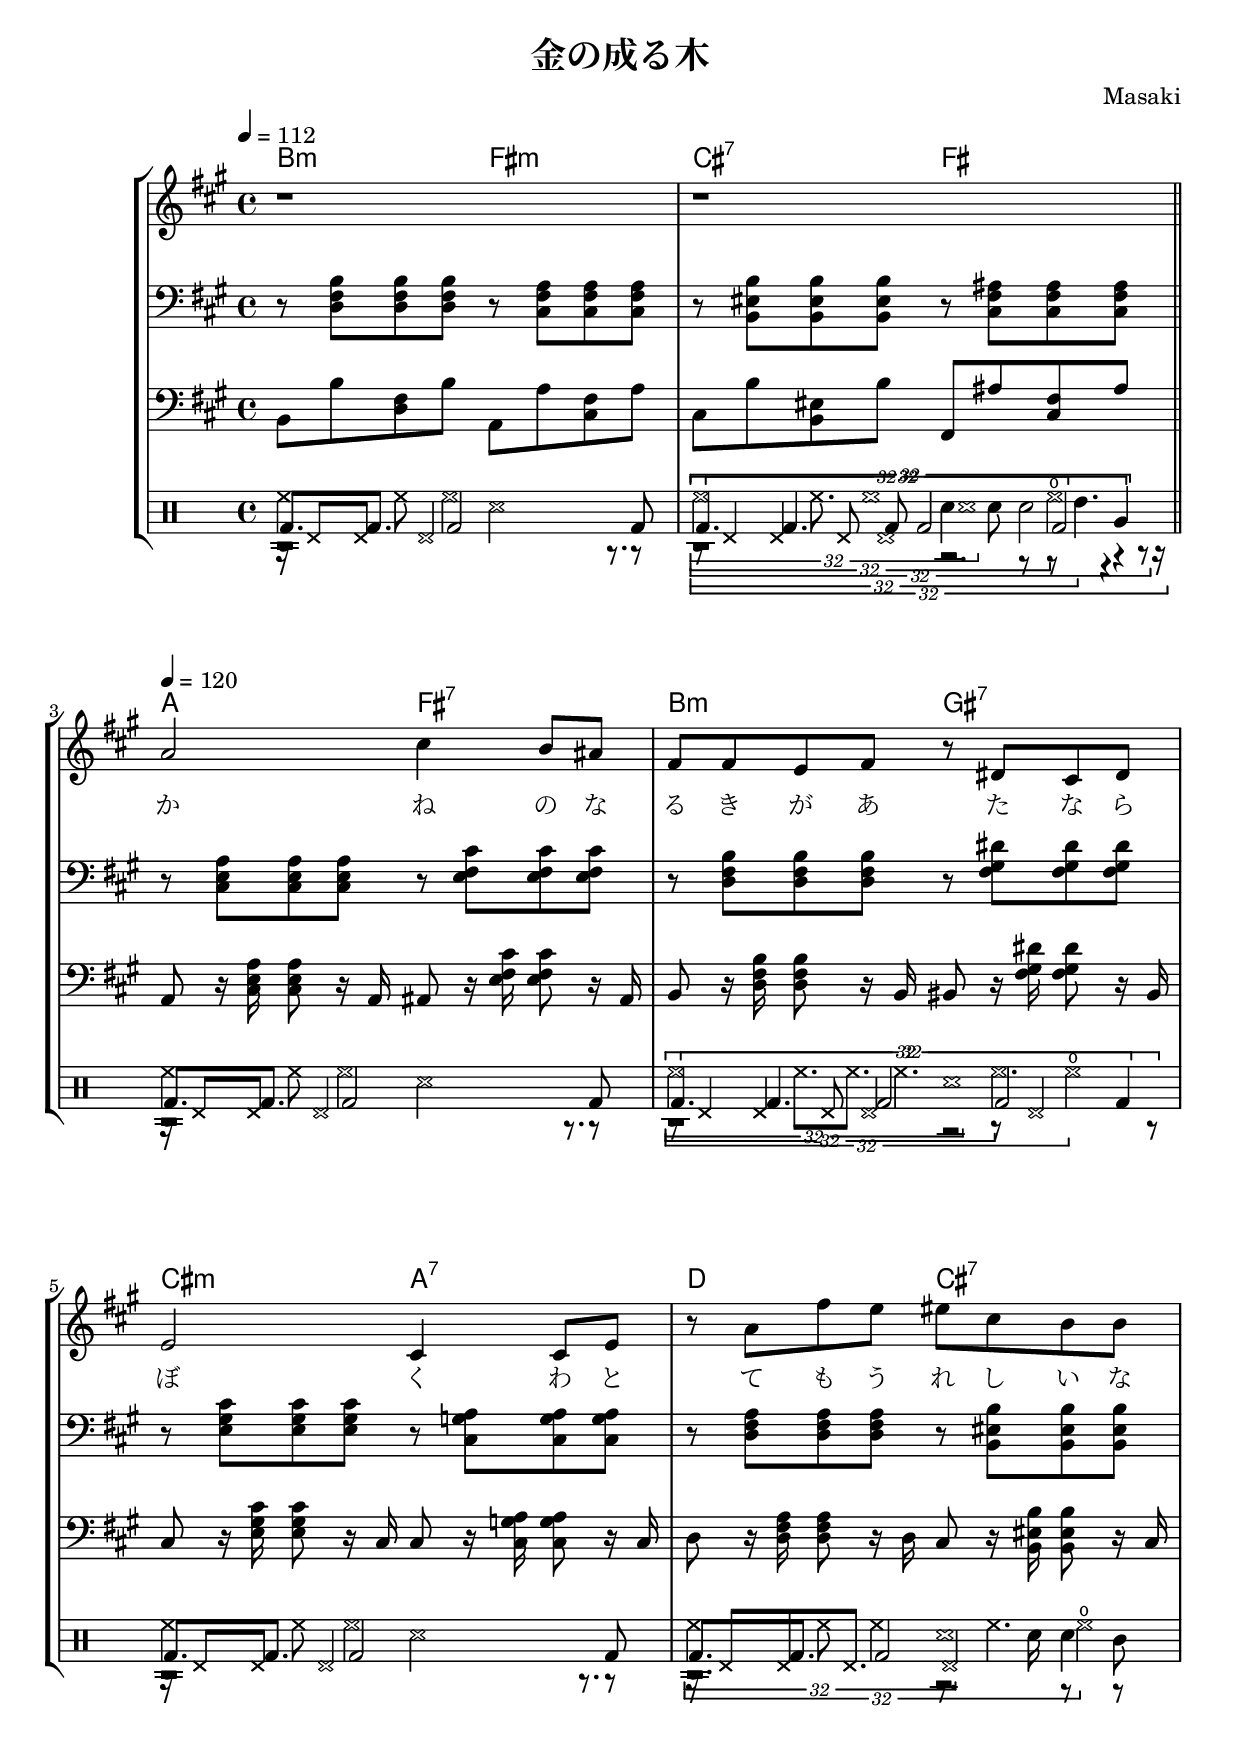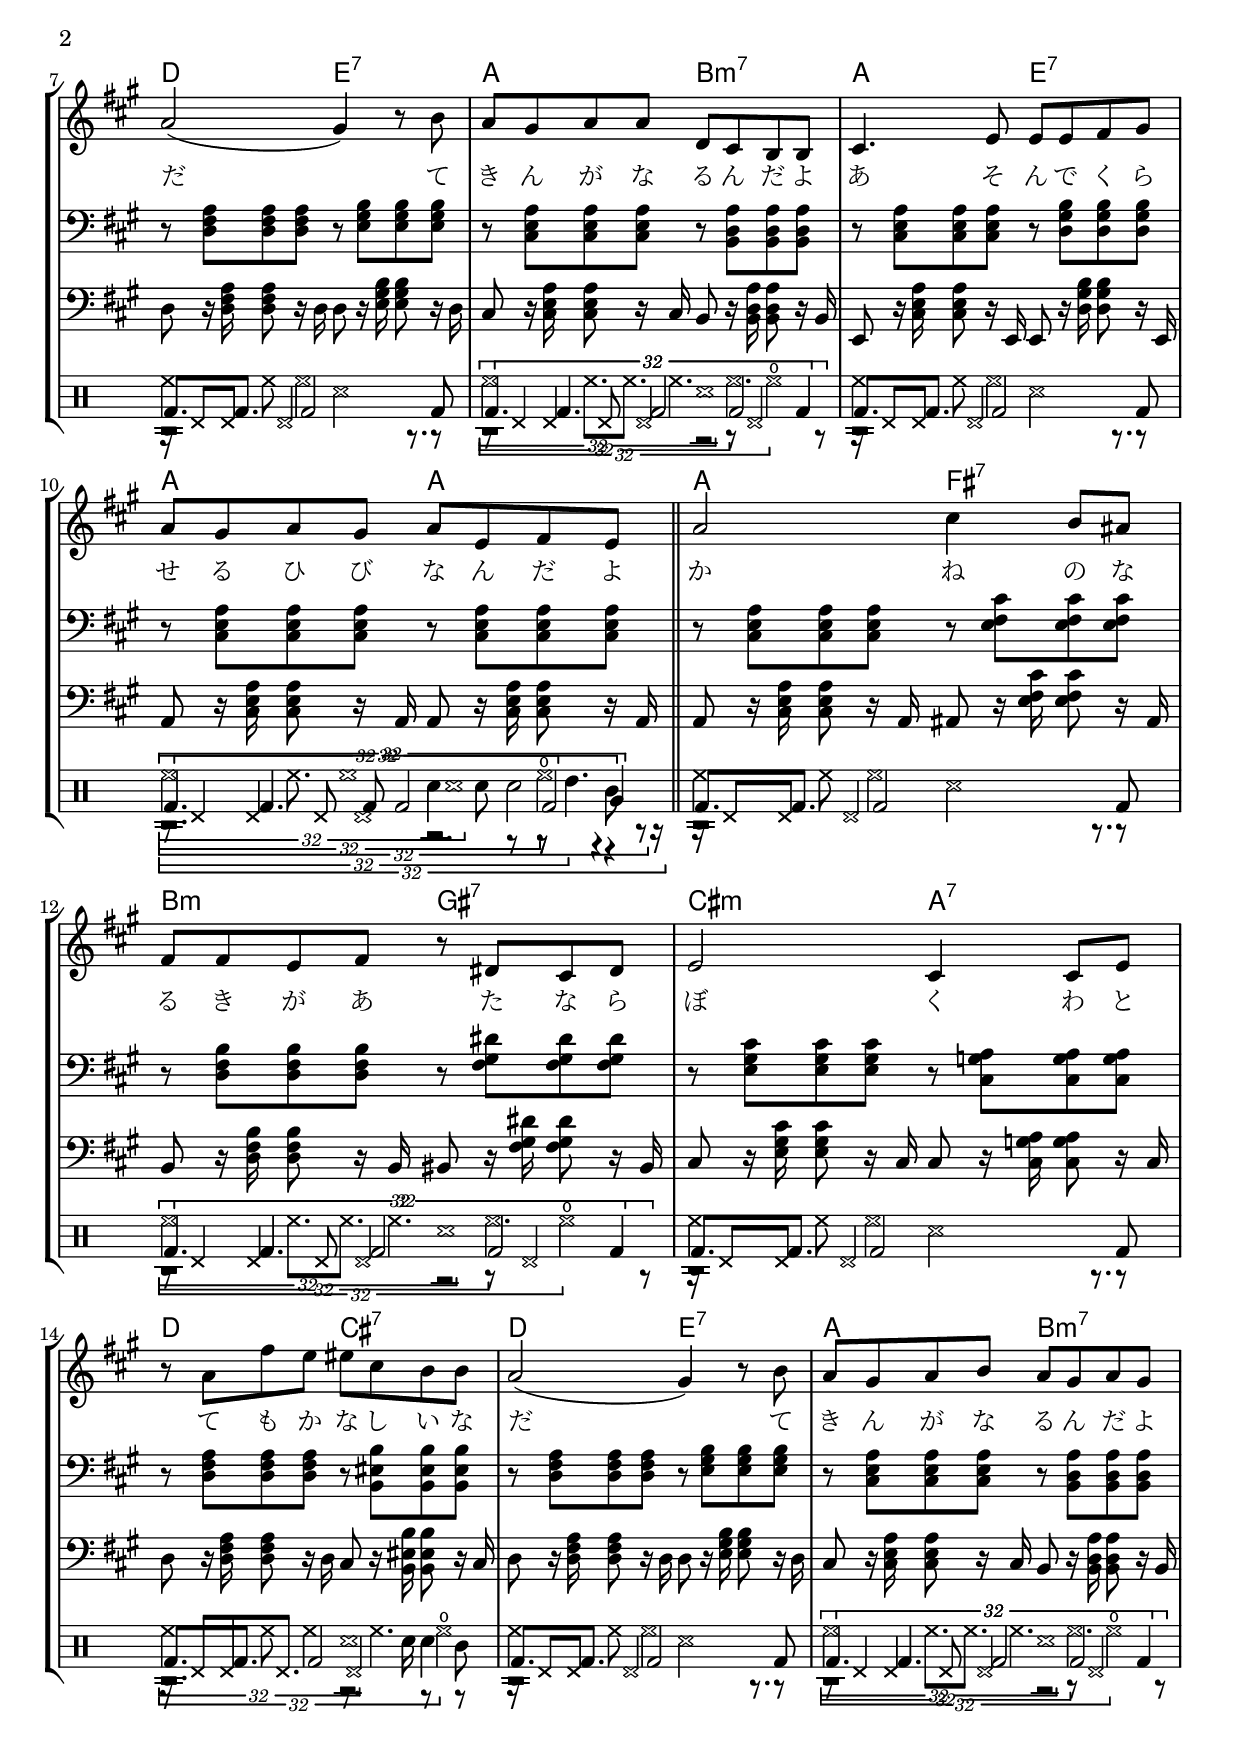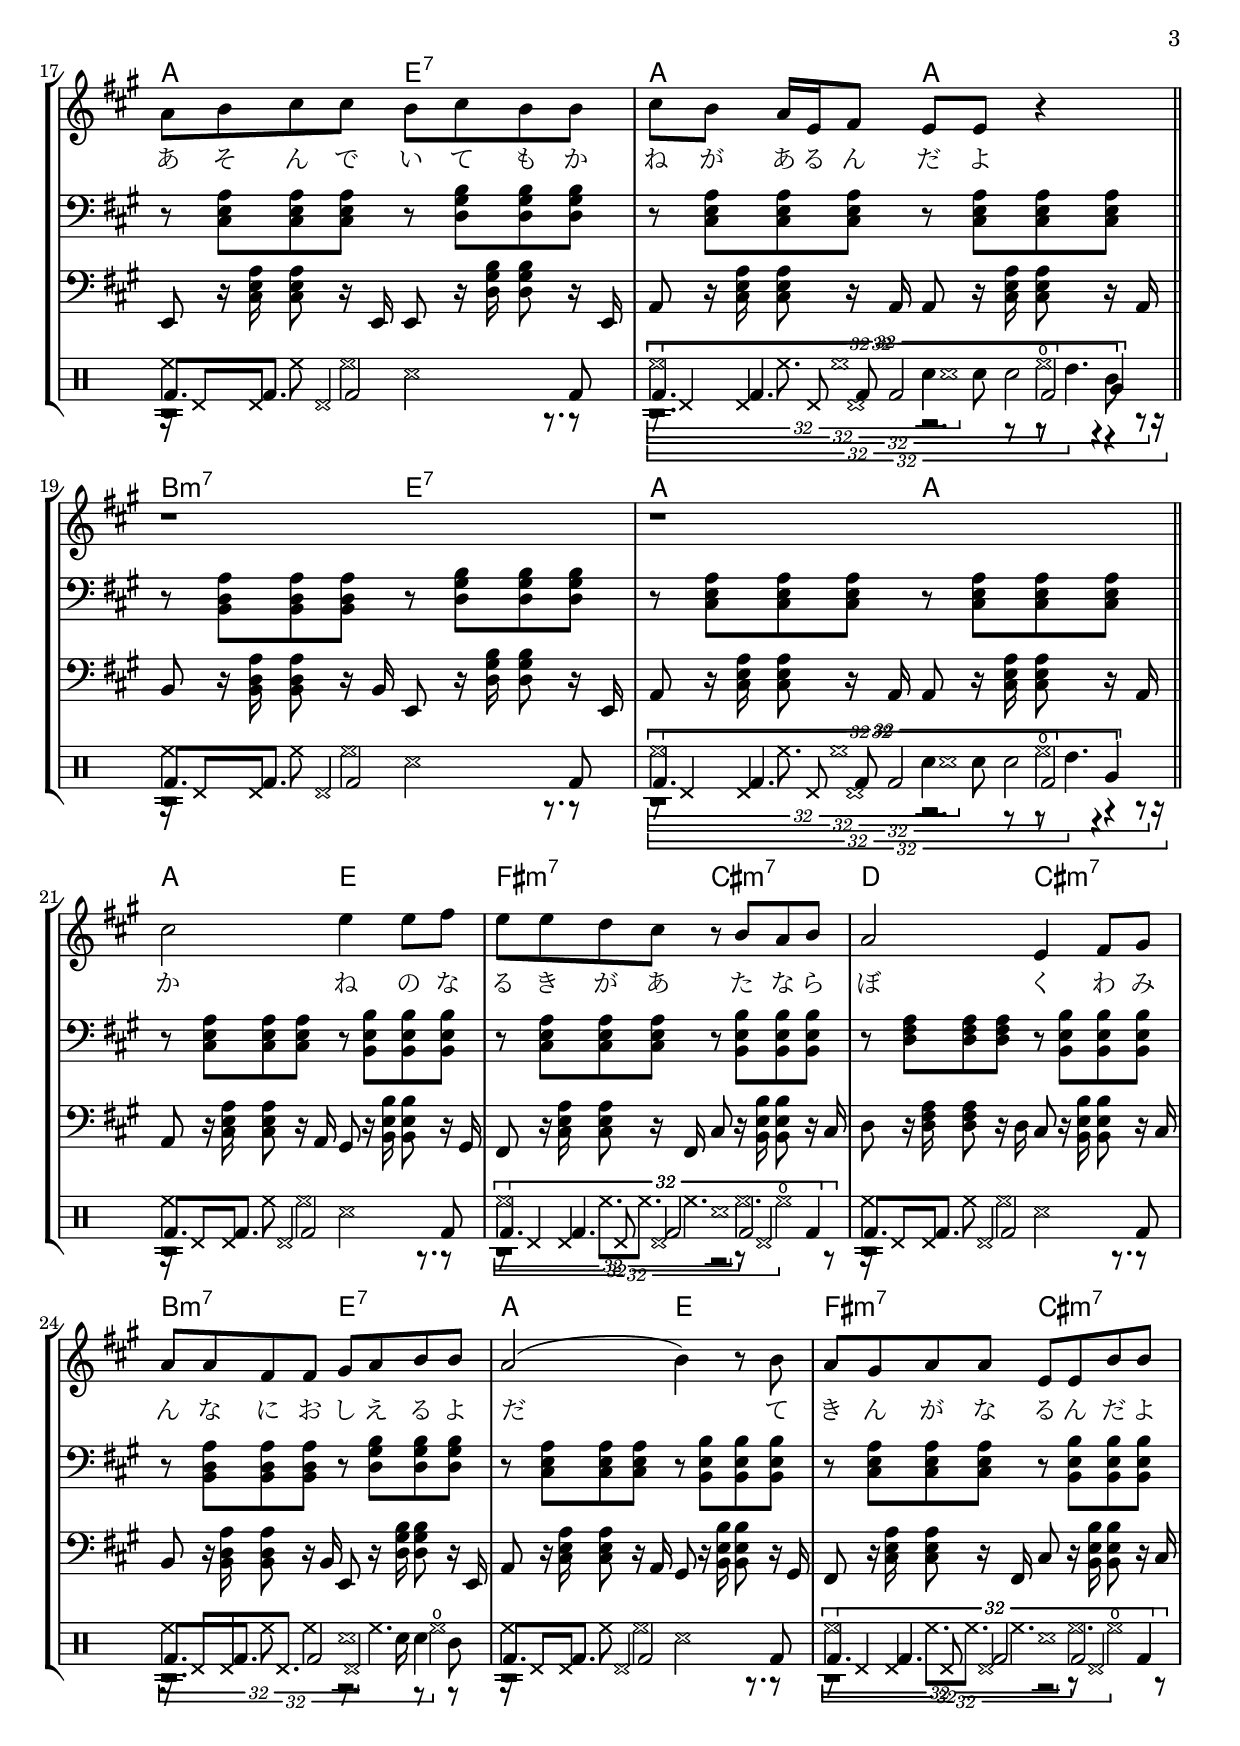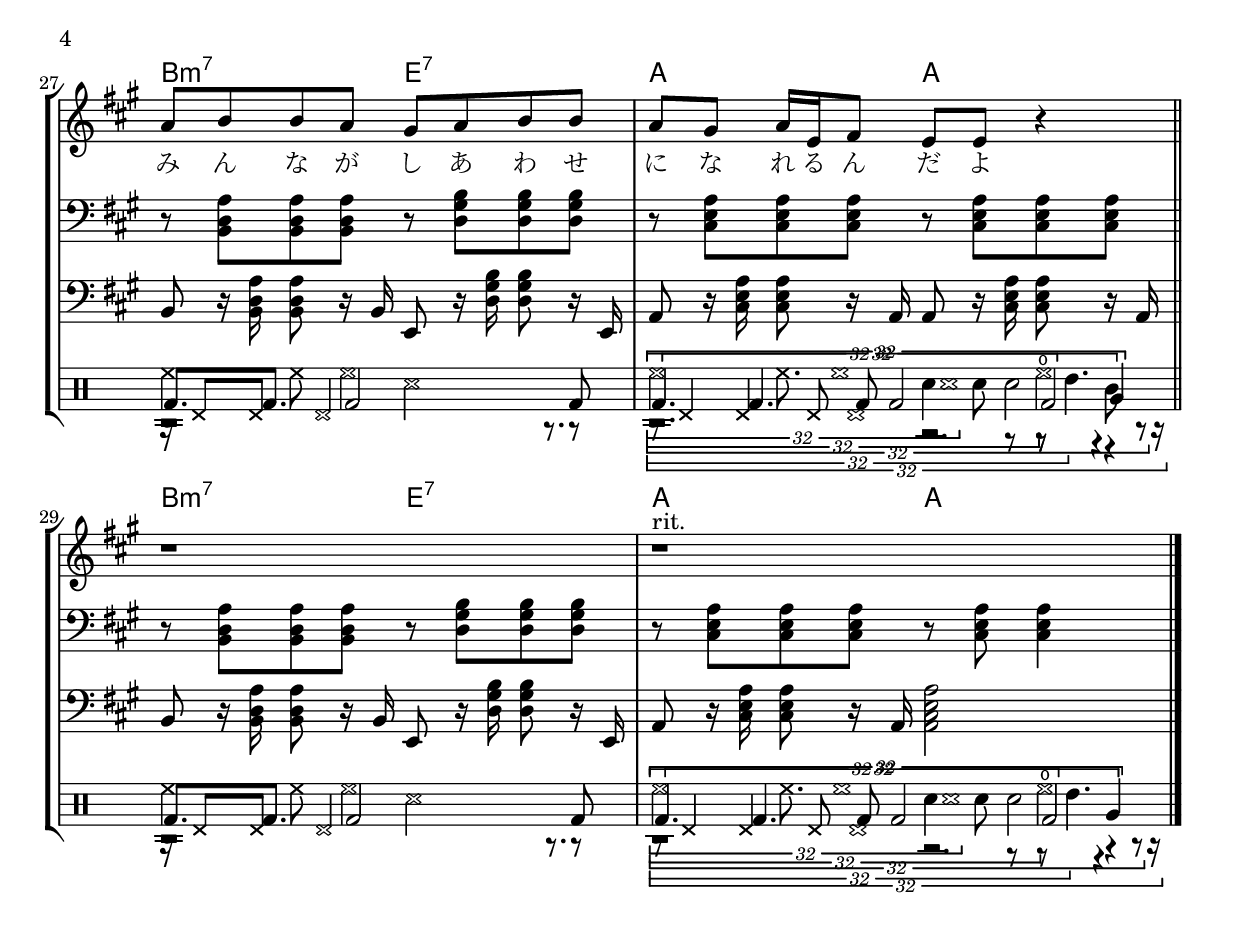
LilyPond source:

\version "2.12.1"

\header {
	title = \markup {金の成る木}
	composer = \markup \center-column {Masaki}
}

harmony = \chordmode {
	b2:m fis:m cis:7 fis 

	a fis:7 b:m gis:7 cis:m a:7 d cis:7 d e:7 a b:min7 a e:7 a a 

	a fis:7 b:m gis:7 cis:m a:7 d cis:7 d e:7 a b:min7 a e:7 a a 

	b:min7 e:7 a a 

	a e fis:min7 cis:min7 d cis:min7 b:min7 e:7 a e fis:min7 cis:min7 b:min7 e:7 a a 

	b:min7 e:7 a a 
}

melody = {
	\key a \major
	\tempo 4 = 112
	r1 | r1   
	\set Staff.midiInstrument = #"mmi0.48"
		\tempo 4 = 120
 a'2  cis''4  b'8  ais'8 
	fis'8  fis'8  e'8  fis'8  r8  dis'8  cis'8  dis'8 
	e'2  cis'4  cis'8  e'8 
	r8  a'8  fis''8  e''8  eis''8  cis''8  b'8  b'8 
	a'2  (gis'4)  r8  b'8 
	a'8  gis'8  a'8  a'8  d'8  cis'8  b8  b8 
	cis'4.  e'8  e'8  e'8  fis'8  gis'8 
	a'8  gis'8  a'8  gis'8  a'8  e'8  fis'8  e'8
	\set Staff.midiInstrument = #"mmi0.48"
	 a'2  cis''4  b'8  ais'8 
	fis'8  fis'8  e'8  fis'8  r8  dis'8  cis'8  dis'8 
	e'2  cis'4  cis'8  e'8 
	r8  a'8  fis''8  e''8  eis''8  cis''8  b'8  b'8 
	a'2  (gis'4)  r8  b'8 
	a'8  gis'8  a'8  b'8  a'8  gis'8  a'8  gis'8 
	a'8  b'8  cis''8  cis''8  b'8  cis''8  b'8  b'8 
	cis''8  b'8  a'16  e'16  fis'8  e'8  e'8  	r4 	r1 | r1   
	\set Staff.midiInstrument = #"mmi0.48"
	 cis''2  e''4  e''8  fis''8 
	e''8  e''8  d''8  cis''8  r8  b'8  a'8  b'8 
	a'2  e'4  fis'8  gis'8 
	a'8  a'8  fis'8  fis'8  gis'8  a'8  b'8  b'8 
	a'2  (b'4)  r8  b'8 
	a'8  gis'8  a'8  a'8  e'8  e'8  b'8  b'8 
	a'8  b'8  b'8  a'8  gis'8  a'8  b'8  b'8 
	a'8  gis'8  a'16  e'16  fis'8  e'8  e'8  	r4 	r1 | r1^"rit." \bar "|."
}

words = \lyricmode {
	
	か  ね  の  な  る  き  が  あ  た  な  ら  ぼ  く  わ  と  て  も  う  れ  し  い  な  だ  て  き  ん  が  な  る  ん  だ  よ  あ  そ  ん  で  く  ら  せ  る  ひ  び  な  ん  だ  よ  
	か  ね  の  な  る  き  が  あ  た  な  ら  ぼ  く  わ  と  て  も  か  な  し  い  な  だ  て  き  ん  が  な  る  ん  だ  よ  あ  そ  ん  で  い  て  も  か  ね  が  あ  る  ん  だ  よ  
	
	か  ね  の  な  る  き  が  あ  た  な  ら  ぼ  く  わ  み  ん  な  に  お  し  え  る  よ  だ  て  き  ん  が  な  る  ん  だ  よ  み  ん  な  が  し  あ  わ  せ  に  な  れ  る  ん  だ  よ  
	
}

tempochange = {
	\tempo 4 = 112
	r1 | r1 \bar "||"
	\tempo 4 = 120
	r1 | r1 | r1 | r1 | r1 | r1 | r1 | r1 \bar "||"
	\tempo 4 = 120
	r1 | r1 | r1 | r1 | r1 | r1 | r1 | r1 \bar "||"
	\tempo 4 = 120
	r1 | r1 \bar "||"
	\tempo 4 = 120
	r1 | r1 | r1 | r1 | r1 | r1 | r1 | r1 \bar "||"
	\tempo 4 = 120
	r1 | \tempo 4 = 90 r2 \tempo 4 = 80 r2 \bar "|."
}

mainacc = {
	\clef bass
	\set Staff.midiInstrument = #"Acoustic Guitar (nylon)"
	\key a \major
	\tempo 4 = 112
	r8 <d fis b>8 <d fis b>8 <d fis b>8
	r8 <cis fis a>8 <cis fis a>8 <cis fis a>8
	r8 <b, eis b>8 <b, eis b>8 <b, eis b>8
	r8 <cis fis ais>8 <cis fis ais>8 <cis fis ais>8
	\bar "||"

	\set Staff.midiInstrument = #"Acoustic Guitar (nylon)"
	\tempo 4 = 120
	r8 <cis e a>8 <cis e a>8 <cis e a>8
	r8 <e fis cis'>8 <e fis cis'>8 <e fis cis'>8
	r8 <d fis b>8 <d fis b>8 <d fis b>8
	r8 <fis gis dis'>8 <fis gis dis'>8 <fis gis dis'>8
	r8 <e gis cis'>8 <e gis cis'>8 <e gis cis'>8
	r8 <cis g a>8 <cis g a>8 <cis g a>8
	r8 <d fis a>8 <d fis a>8 <d fis a>8
	r8 <b, eis b>8 <b, eis b>8 <b, eis b>8
	r8 <d fis a>8 <d fis a>8 <d fis a>8
	r8 <e gis b>8 <e gis b>8 <e gis b>8
	r8 <cis e a>8 <cis e a>8 <cis e a>8
	r8 <b, d a>8 <b, d a>8 <b, d a>8
	r8 <cis e a>8 <cis e a>8 <cis e a>8
	r8 <d gis b>8 <d gis b>8 <d gis b>8
	r8 <cis e a>8 <cis e a>8 <cis e a>8
	r8 <cis e a>8 <cis e a>8 <cis e a>8
	\bar "||"

	\set Staff.midiInstrument = #"Acoustic Guitar (nylon)"
	r8 <cis e a>8 <cis e a>8 <cis e a>8
	r8 <e fis cis'>8 <e fis cis'>8 <e fis cis'>8
	r8 <d fis b>8 <d fis b>8 <d fis b>8
	r8 <fis gis dis'>8 <fis gis dis'>8 <fis gis dis'>8
	r8 <e gis cis'>8 <e gis cis'>8 <e gis cis'>8
	r8 <cis g a>8 <cis g a>8 <cis g a>8
	r8 <d fis a>8 <d fis a>8 <d fis a>8
	r8 <b, eis b>8 <b, eis b>8 <b, eis b>8
	r8 <d fis a>8 <d fis a>8 <d fis a>8
	r8 <e gis b>8 <e gis b>8 <e gis b>8
	r8 <cis e a>8 <cis e a>8 <cis e a>8
	r8 <b, d a>8 <b, d a>8 <b, d a>8
	r8 <cis e a>8 <cis e a>8 <cis e a>8
	r8 <d gis b>8 <d gis b>8 <d gis b>8
	r8 <cis e a>8 <cis e a>8 <cis e a>8
	r8 <cis e a>8 <cis e a>8 <cis e a>8
	\bar "||"

	\set Staff.midiInstrument = #"Acoustic Guitar (nylon)"
	r8 <b, d a>8 <b, d a>8 <b, d a>8
	r8 <d gis b>8 <d gis b>8 <d gis b>8
	r8 <cis e a>8 <cis e a>8 <cis e a>8
	r8 <cis e a>8 <cis e a>8 <cis e a>8
	\bar "||"

	\set Staff.midiInstrument = #"Acoustic Guitar (nylon)"
	r8 <cis e a>8 <cis e a>8 <cis e a>8
	r8 <b, e b>8 <b, e b>8 <b, e b>8
	r8 <cis e a>8 <cis e a>8 <cis e a>8
	r8 <b, e b>8 <b, e b>8 <b, e b>8
	r8 <d fis a>8 <d fis a>8 <d fis a>8
	r8 <b, e b>8 <b, e b>8 <b, e b>8
	r8 <b, d a>8 <b, d a>8 <b, d a>8
	r8 <d gis b>8 <d gis b>8 <d gis b>8
	r8 <cis e a>8 <cis e a>8 <cis e a>8
	r8 <b, e b>8 <b, e b>8 <b, e b>8
	r8 <cis e a>8 <cis e a>8 <cis e a>8
	r8 <b, e b>8 <b, e b>8 <b, e b>8
	r8 <b, d a>8 <b, d a>8 <b, d a>8
	r8 <d gis b>8 <d gis b>8 <d gis b>8
	r8 <cis e a>8 <cis e a>8 <cis e a>8
	r8 <cis e a>8 <cis e a>8 <cis e a>8
	\bar "||"

	\set Staff.midiInstrument = #"Acoustic Guitar (nylon)"
	r8 <b, d a>8 <b, d a>8 <b, d a>8
	r8 <d gis b>8 <d gis b>8 <d gis b>8
	r8 <cis e a>8 <cis e a>8 <cis e a>8
	r8 <cis e a>8 <cis e a>4
	\bar "|."
}

subacc = {
	\clef bass
	\set Staff.midiInstrument = #"Acoustic Guitar (steel)"
	\key a \major
	\tempo 4 = 112
	b,8 b <d fis> b
	a,8 a <cis fis> a
	cis8 b <b, eis> b
	fis,8 ais <cis fis> ais
	\bar "||"

	\set Staff.midiInstrument = #"Acoustic Guitar (steel)"
	\tempo 4 = 120
	a,8 r16 <cis e a>16 <cis e a>8 r16 a,16
	ais,8 r16 <e fis cis'>16 <e fis cis'>8 r16 ais,16
	b,8 r16 <d fis b>16 <d fis b>8 r16 b,16
	bis,8 r16 <fis gis dis'>16 <fis gis dis'>8 r16 bis,16
	cis8 r16 <e gis cis'>16 <e gis cis'>8 r16 cis16
	cis8 r16 <cis g a>16 <cis g a>8 r16 cis16
	d8 r16 <d fis a>16 <d fis a>8 r16 d16
	cis8 r16 <b, eis b>16 <b, eis b>8 r16 cis16
	d8 r16 <d fis a>16 <d fis a>8 r16 d16
	d8 r16 <e gis b>16 <e gis b>8 r16 d16
	cis8 r16 <cis e a>16 <cis e a>8 r16 cis16
	b,8 r16 <b, d a>16 <b, d a>8 r16 b,16
	e,8 r16 <cis e a>16 <cis e a>8 r16 e,16
	e,8 r16 <d gis b>16 <d gis b>8 r16 e,16
	a,8 r16 <cis e a>16 <cis e a>8 r16 a,16
	a,8 r16 <cis e a>16 <cis e a>8 r16 a,16
	\bar "||"

	\set Staff.midiInstrument = #"Acoustic Guitar (steel)"
	a,8 r16 <cis e a>16 <cis e a>8 r16 a,16
	ais,8 r16 <e fis cis'>16 <e fis cis'>8 r16 ais,16
	b,8 r16 <d fis b>16 <d fis b>8 r16 b,16
	bis,8 r16 <fis gis dis'>16 <fis gis dis'>8 r16 bis,16
	cis8 r16 <e gis cis'>16 <e gis cis'>8 r16 cis16
	cis8 r16 <cis g a>16 <cis g a>8 r16 cis16
	d8 r16 <d fis a>16 <d fis a>8 r16 d16
	cis8 r16 <b, eis b>16 <b, eis b>8 r16 cis16
	d8 r16 <d fis a>16 <d fis a>8 r16 d16
	d8 r16 <e gis b>16 <e gis b>8 r16 d16
	cis8 r16 <cis e a>16 <cis e a>8 r16 cis16
	b,8 r16 <b, d a>16 <b, d a>8 r16 b,16
	e,8 r16 <cis e a>16 <cis e a>8 r16 e,16
	e,8 r16 <d gis b>16 <d gis b>8 r16 e,16
	a,8 r16 <cis e a>16 <cis e a>8 r16 a,16
	a,8 r16 <cis e a>16 <cis e a>8 r16 a,16
	\bar "||"

	\set Staff.midiInstrument = #"Acoustic Guitar (steel)"
	b,8 r16 <b, d a>16 <b, d a>8 r16 b,16
	e,8 r16 <d gis b>16 <d gis b>8 r16 e,16
	a,8 r16 <cis e a>16 <cis e a>8 r16 a,16
	a,8 r16 <cis e a>16 <cis e a>8 r16 a,16
	\bar "||"

	\set Staff.midiInstrument = #"Acoustic Guitar (steel)"
	a,8 r16 <cis e a>16 <cis e a>8 r16 a,16
	gis,8 r16 <b, e b>16 <b, e b>8 r16 gis,16
	fis,8 r16 <cis e a>16 <cis e a>8 r16 fis,16
	cis8 r16 <b, e b>16 <b, e b>8 r16 cis16
	d8 r16 <d fis a>16 <d fis a>8 r16 d16
	cis8 r16 <b, e b>16 <b, e b>8 r16 cis16
	b,8 r16 <b, d a>16 <b, d a>8 r16 b,16
	e,8 r16 <d gis b>16 <d gis b>8 r16 e,16
	a,8 r16 <cis e a>16 <cis e a>8 r16 a,16
	gis,8 r16 <b, e b>16 <b, e b>8 r16 gis,16
	fis,8 r16 <cis e a>16 <cis e a>8 r16 fis,16
	cis8 r16 <b, e b>16 <b, e b>8 r16 cis16
	b,8 r16 <b, d a>16 <b, d a>8 r16 b,16
	e,8 r16 <d gis b>16 <d gis b>8 r16 e,16
	a,8 r16 <cis e a>16 <cis e a>8 r16 a,16
	a,8 r16 <cis e a>16 <cis e a>8 r16 a,16
	\bar "||"

	\set Staff.midiInstrument = #"Acoustic Guitar (steel)"
	b,8 r16 <b, d a>16 <b, d a>8 r16 b,16
	e,8 r16 <d gis b>16 <d gis b>8 r16 e,16
	a,8 r16 <cis e a>16 <cis e a>8 r16 a,16
	<a, cis e a>2
	\bar "|."
}

percA = {
	\drummode {
	hh4 hh8 hh2 r8  |\times 16/32{ hh2 hh8. hh1 r4 r16 } \bar "||"
	hh4 hh8 hh2 r8  |\times 16/32{ hh2 hh8. hh8. hh4. hh2. } |hh4 hh8 hh2 r8  |hh4 hh8 hh4 hh4.  |hh4 hh8 hh2 r8  |\times 16/32{ hh2 hh8. hh8. hh4. hh2. } |hh4 hh8 hh2 r8  |\times 16/32{ hh2 hh8. hh1 r4 r16 } \bar "||"
	hh4 hh8 hh2 r8  |\times 16/32{ hh2 hh8. hh8. hh4. hh2. } |hh4 hh8 hh2 r8  |hh4 hh8 hh4 hh4.  |hh4 hh8 hh2 r8  |\times 16/32{ hh2 hh8. hh8. hh4. hh2. } |hh4 hh8 hh2 r8  |\times 16/32{ hh2 hh8. hh1 r4 r16 } \bar "||"
	hh4 hh8 hh2 r8  |\times 16/32{ hh2 hh8. hh1 r4 r16 } \bar "||"
	hh4 hh8 hh2 r8  |\times 16/32{ hh2 hh8. hh8. hh4. hh2. } |hh4 hh8 hh2 r8  |hh4 hh8 hh4 hh4.  |hh4 hh8 hh2 r8  |\times 16/32{ hh2 hh8. hh8. hh4. hh2. } |hh4 hh8 hh2 r8  |\times 16/32{ hh2 hh8. hh1 r4 r16 } \bar "||"
	hh4 hh8 hh2 r8  |\times 16/32{ hh2 hh8. hh1 r4 r16 } \bar "|."
	}
}

percB = {
	\drummode {
	r16 hhp8 hhp8 hhp2 r8.  |\times 16/32{ r8 hhp4 hhp4 hhp8 hhp1 r4 } \bar "||"
	r16 hhp8 hhp8 hhp2 r8.  |\times 16/32{ r8 hhp4 hhp4 hhp8 hhp2 r8 hhp2 r8 } |r16 hhp8 hhp8 hhp2 r8.  |r16 hhp8 hhp8 hhp8. hhp2  |r16 hhp8 hhp8 hhp2 r8.  |\times 16/32{ r8 hhp4 hhp4 hhp8 hhp2 r8 hhp2 r8 } |r16 hhp8 hhp8 hhp2 r8.  |\times 16/32{ r8 hhp4 hhp4 hhp8 hhp1 r4 } \bar "||"
	r16 hhp8 hhp8 hhp2 r8.  |\times 16/32{ r8 hhp4 hhp4 hhp8 hhp2 r8 hhp2 r8 } |r16 hhp8 hhp8 hhp2 r8.  |r16 hhp8 hhp8 hhp8. hhp2  |r16 hhp8 hhp8 hhp2 r8.  |\times 16/32{ r8 hhp4 hhp4 hhp8 hhp2 r8 hhp2 r8 } |r16 hhp8 hhp8 hhp2 r8.  |\times 16/32{ r8 hhp4 hhp4 hhp8 hhp1 r4 } \bar "||"
	r16 hhp8 hhp8 hhp2 r8.  |\times 16/32{ r8 hhp4 hhp4 hhp8 hhp1 r4 } \bar "||"
	r16 hhp8 hhp8 hhp2 r8.  |\times 16/32{ r8 hhp4 hhp4 hhp8 hhp2 r8 hhp2 r8 } |r16 hhp8 hhp8 hhp2 r8.  |r16 hhp8 hhp8 hhp8. hhp2  |r16 hhp8 hhp8 hhp2 r8.  |\times 16/32{ r8 hhp4 hhp4 hhp8 hhp2 r8 hhp2 r8 } |r16 hhp8 hhp8 hhp2 r8.  |\times 16/32{ r8 hhp4 hhp4 hhp8 hhp1 r4 } \bar "||"
	r16 hhp8 hhp8 hhp2 r8.  |\times 16/32{ r8 hhp4 hhp4 hhp8 hhp1 r4 } \bar "|."
	}
}

percC = {
	\drummode {
	r1  |\times 16/32{ r1 r2 hho2 } \bar "||"
	r1  |\times 16/32{ r1 r2 hho2 } |r1  |\times 16/32{ r1 r2 hho2 } |r1  |\times 16/32{ r1 r2 hho2 } |r1  |\times 16/32{ r1 r2 hho2 } \bar "||"
	r1  |\times 16/32{ r1 r2 hho2 } |r1  |\times 16/32{ r1 r2 hho2 } |r1  |\times 16/32{ r1 r2 hho2 } |r1  |\times 16/32{ r1 r2 hho2 } \bar "||"
	r1  |\times 16/32{ r1 r2 hho2 } \bar "||"
	r1  |\times 16/32{ r1 r2 hho2 } |r1  |\times 16/32{ r1 r2 hho2 } |r1  |\times 16/32{ r1 r2 hho2 } |r1  |\times 16/32{ r1 r2 hho2 } \bar "||"
	r1  |\times 16/32{ r1 r2 hho2 } \bar "|."
	}
}

percD = {
	\drummode {
	bd8. bd8. bd2 bd8  |\times 16/32{ bd4. bd4. bd8 bd2 r8 bd2 } \bar "||"
	bd8. bd8. bd2 bd8  |\times 16/32{ bd4. bd4. bd2 bd2 bd4 } |bd8. bd8. bd2 bd8  |bd8. bd8. bd2 r8  |bd8. bd8. bd2 bd8  |\times 16/32{ bd4. bd4. bd2 bd2 bd4 } |bd8. bd8. bd2 bd8  |\times 16/32{ bd4. bd4. bd8 bd2 r8 bd2 } \bar "||"
	bd8. bd8. bd2 bd8  |\times 16/32{ bd4. bd4. bd2 bd2 bd4 } |bd8. bd8. bd2 bd8  |bd8. bd8. bd2 r8  |bd8. bd8. bd2 bd8  |\times 16/32{ bd4. bd4. bd2 bd2 bd4 } |bd8. bd8. bd2 bd8  |\times 16/32{ bd4. bd4. bd8 bd2 r8 bd2 } \bar "||"
	bd8. bd8. bd2 bd8  |\times 16/32{ bd4. bd4. bd8 bd2 r8 bd2 } \bar "||"
	bd8. bd8. bd2 bd8  |\times 16/32{ bd4. bd4. bd2 bd2 bd4 } |bd8. bd8. bd2 bd8  |bd8. bd8. bd2 r8  |bd8. bd8. bd2 bd8  |\times 16/32{ bd4. bd4. bd2 bd2 bd4 } |bd8. bd8. bd2 bd8  |\times 16/32{ bd4. bd4. bd8 bd2 r8 bd2 } \bar "||"
	bd8. bd8. bd2 bd8  |\times 16/32{ bd4. bd4. bd8 bd2 r8 bd2 } \bar "|."
	}
}

percE = {
	\drummode {
	r2 ss2  |\times 16/32{ r1 ss1 } \bar "||"
	r2 ss2  |\times 16/32{ r1 ss1 } |r2 ss2  |\times 16/32{ r1 ss1 } |r2 ss2  |\times 16/32{ r1 ss1 } |r2 ss2  |\times 16/32{ r1 ss1 } \bar "||"
	r2 ss2  |\times 16/32{ r1 ss1 } |r2 ss2  |\times 16/32{ r1 ss1 } |r2 ss2  |\times 16/32{ r1 ss1 } |r2 ss2  |\times 16/32{ r1 ss1 } \bar "||"
	r2 ss2  |\times 16/32{ r1 ss1 } \bar "||"
	r2 ss2  |\times 16/32{ r1 ss1 } |r2 ss2  |\times 16/32{ r1 ss1 } |r2 ss2  |\times 16/32{ r1 ss1 } |r2 ss2  |\times 16/32{ r1 ss1 } \bar "||"
	r2 ss2  |\times 16/32{ r1 ss1 } \bar "|."
	}
}

percF = {
	\drummode {
	r1 |\times 16/32{ r1 sn4 sn8 sn2 r8 } \bar "||"
	r1 |r1 |r1 |r2 r8. sn16 sn4  |r1 |r1 |r1 |\times 16/32{ r1 sn4 sn8 sn2 r8 } \bar "||"
	r1 |r1 |r1 |r2 r8. sn16 sn4  |r1 |r1 |r1 |\times 16/32{ r1 sn4 sn8 sn2 r8 } \bar "||"
	r1 |\times 16/32{ r1 sn4 sn8 sn2 r8 } \bar "||"
	r1 |r1 |r1 |r2 r8. sn16 sn4  |r1 |r1 |r1 |\times 16/32{ r1 sn4 sn8 sn2 r8 } \bar "||"
	r1 |\times 16/32{ r1 sn4 sn8 sn2 r8 } \bar "|."
	}
}

percG = {
	\drummode {
	r1 |r1 \bar "||"
	r1 |r1 |r1 |r2. r8 tomml8  |r1 |r1 |r1 |r2. r8 tomml8  \bar "||"
	r1 |r1 |r1 |r2. r8 tomml8  |r1 |r1 |r1 |r2. r8 tomml8  \bar "||"
	r1 |r1 \bar "||"
	r1 |r1 |r1 |r2. r8 tomml8  |r1 |r1 |r1 |r2. r8 tomml8  \bar "||"
	r1 |r1 \bar "|."
	}
}

percH = {
	\drummode {
	r1 |\times 16/32{ r1 r2 r8 tommh4. } \bar "||"
	r1 |r1 |r1 |r1 |r1 |r1 |r1 |\times 16/32{ r1 r2 r8 tommh4. } \bar "||"
	r1 |r1 |r1 |r1 |r1 |r1 |r1 |\times 16/32{ r1 r2 r8 tommh4. } \bar "||"
	r1 |\times 16/32{ r1 r2 r8 tommh4. } \bar "||"
	r1 |r1 |r1 |r1 |r1 |r1 |r1 |\times 16/32{ r1 r2 r8 tommh4. } \bar "||"
	r1 |\times 16/32{ r1 r2 r8 tommh4. } \bar "|."
	}
}

percI = {
	\drummode {
	r1 |\times 16/32{ r1 r2. tomfh4 } \bar "||"
	r1 |r1 |r1 |r1 |r1 |r1 |r1 |\times 16/32{ r1 r2. tomfh4 } \bar "||"
	r1 |r1 |r1 |r1 |r1 |r1 |r1 |\times 16/32{ r1 r2. tomfh4 } \bar "||"
	r1 |\times 16/32{ r1 r2. tomfh4 } \bar "||"
	r1 |r1 |r1 |r1 |r1 |r1 |r1 |\times 16/32{ r1 r2. tomfh4 } \bar "||"
	r1 |\times 16/32{ r1 r2. tomfh4 } \bar "|."
	}
}

\score {
	<<
		\new StaffGroup <<
			\new ChordNames {\harmony}
			\new Voice = "melody" {\melody}
			\new Lyrics \lyricsto "melody" \words
			\new Staff = "mainacc" {\mainacc}
			\new Staff = "subacc" {\subacc}
			\new DrumStaff <<
				\new DrumVoice {\percA}
				\new DrumVoice {\percB}
				\new DrumVoice {\percC}
				\new DrumVoice {\percD}
				\new DrumVoice {\percE}
				\new DrumVoice {\percF}
				\new DrumVoice {\percG}
				\new DrumVoice {\percH}
				\new DrumVoice {\percI}
			>>
		>>
	>>
	\layout { }
}
